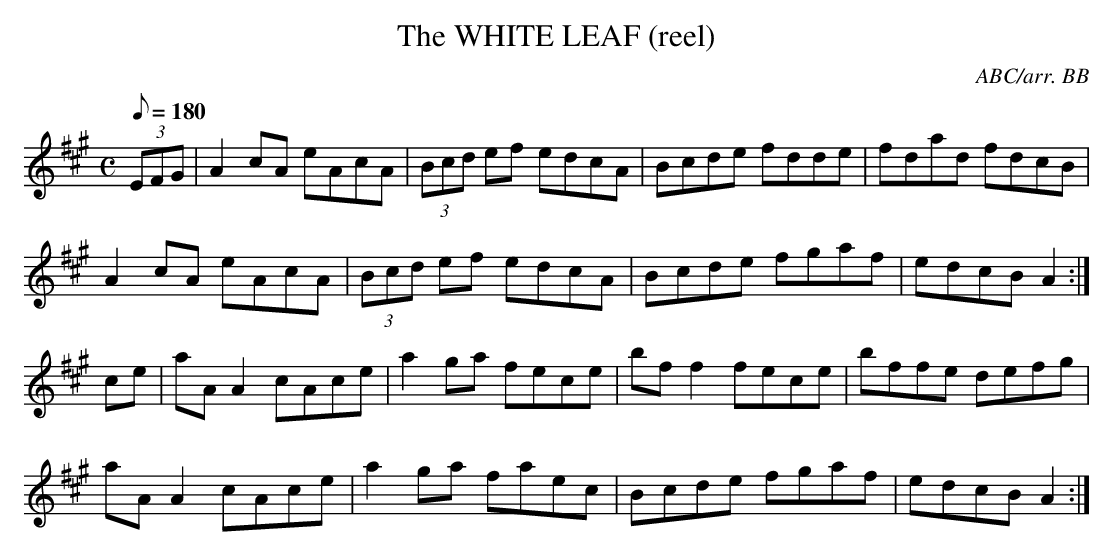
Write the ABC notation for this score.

X:1
T:The WHITE LEAF (reel)
C:ABC/arr. BB
L:1/8
M:C
Q:180
K:A
(3EFG|A2cA eAcA|(3Bcd ef edcA|Bcde fdde|fdad fdcB|
A2cA eAcA|(3Bcd ef edcA|Bcde fgaf|edcB A2 :|
ce|aAA2 cAce|a2ga fece|bff2 fece|bffe defg|
aAA2 cAce|a2ga faec|Bcde fgaf|edcB A2 :|
